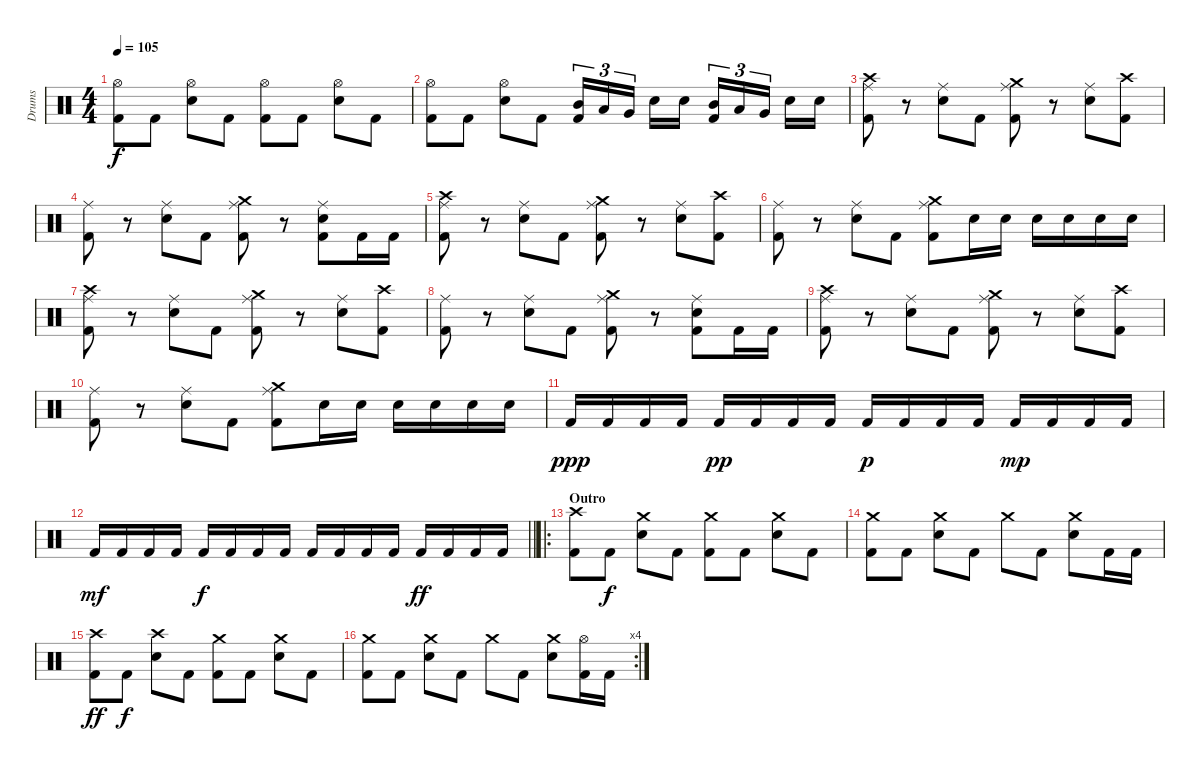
\track ("Drums" "Drums") {instrument percussion}
\staff {score}
\articulation defaults
\ts (4 4)
\tempo 105
\clef neutral
\ks c
("Hi-Hat (open)" "Kick (hit) 2").8{dy f} "Kick (hit) 2".8 ("Hi-Hat (open)" "Snare (hit) 2").8 "Kick (hit) 2".8 ("Hi-Hat (open)" "Kick (hit) 2").8 "Kick (hit) 2".8 ("Hi-Hat (open)" "Snare (hit) 2").8 "Kick (hit) 2".8 |
("Hi-Hat (open)" "Kick (hit) 2").8 "Kick (hit) 2".8 ("Hi-Hat (open)" "Snare (hit) 2").8 "Kick (hit) 2".8 ("Mid Tom (hit)" "Kick (hit) 2").16{tu (3 2)} "Low Tom (hit)".16{tu (3 2)} "Very Low Tom (hit)".16{tu (3 2) beam splitsecondary} "Snare (hit) 2".16 "Snare (hit) 2".16 ("Mid Tom (hit)" "Kick (hit) 2").16{tu (3 2)} "Low Tom (hit)".16{tu (3 2)} "Very Low Tom (hit)".16{tu (3 2) beam splitsecondary} "Snare (hit) 2".16 "Snare (hit) 2".16 |
("Crash high (hit)" "Ride (middle)" "Kick (hit) 2").8 r.8 ("Ride (middle)" "Snare (hit) 2").8 "Kick (hit) 2".8 ("Crash medium (hit)" "Ride (middle)" "Kick (hit) 2").8 r.8 ("Ride (middle)" "Snare (hit) 2").8 ("Crash high (hit)" "Kick (hit) 2").8 |
("Ride (middle)" "Kick (hit) 2").8 r.8 ("Ride (middle)" "Snare (hit) 2").8 "Kick (hit) 2".8 ("Crash medium (hit)" "Ride (middle)" "Kick (hit) 2").8 r.8 ("Ride (middle)" "Snare (hit) 2" "Kick (hit) 2").8 "Kick (hit) 2".16 "Kick (hit) 2".16 |
("Crash high (hit)" "Ride (middle)" "Kick (hit) 2").8 r.8 ("Ride (middle)" "Snare (hit) 2").8 "Kick (hit) 2".8 ("Crash medium (hit)" "Ride (middle)" "Kick (hit) 2").8 r.8 ("Ride (middle)" "Snare (hit) 2").8 ("Crash high (hit)" "Kick (hit) 2").8 |
("Ride (middle)" "Kick (hit) 2").8 r.8 ("Ride (middle)" "Snare (hit) 2").8 "Kick (hit) 2".8 ("Crash medium (hit)" "Ride (middle)" "Kick (hit) 2").8 "Snare (hit) 2".16 "Snare (hit) 2".16 "Snare (hit) 2".16 "Snare (hit) 2".16 "Snare (hit) 2".16 "Snare (hit) 2".16 |
("Crash high (hit)" "Ride (middle)" "Kick (hit) 2").8 r.8 ("Ride (middle)" "Snare (hit) 2").8 "Kick (hit) 2".8 ("Crash medium (hit)" "Ride (middle)" "Kick (hit) 2").8 r.8 ("Ride (middle)" "Snare (hit) 2").8 ("Crash high (hit)" "Kick (hit) 2").8 |
("Ride (middle)" "Kick (hit) 2").8 r.8 ("Ride (middle)" "Snare (hit) 2").8 "Kick (hit) 2".8 ("Crash medium (hit)" "Ride (middle)" "Kick (hit) 2").8 r.8 ("Ride (middle)" "Snare (hit) 2" "Kick (hit) 2").8 "Kick (hit) 2".16 "Kick (hit) 2".16 |
("Crash high (hit)" "Ride (middle)" "Kick (hit) 2").8 r.8 ("Ride (middle)" "Snare (hit) 2").8 "Kick (hit) 2".8 ("Crash medium (hit)" "Ride (middle)" "Kick (hit) 2").8 r.8 ("Ride (middle)" "Snare (hit) 2").8 ("Crash high (hit)" "Kick (hit) 2").8 |
("Ride (middle)" "Kick (hit) 2").8 r.8 ("Ride (middle)" "Snare (hit) 2").8 "Kick (hit) 2".8 ("Crash medium (hit)" "Ride (middle)" "Kick (hit) 2").8 "Snare (hit) 2".16 "Snare (hit) 2".16 "Snare (hit) 2".16 "Snare (hit) 2".16 "Snare (hit) 2".16 "Snare (hit) 2".16 |
"Kick (hit) 2".16{dy ppp} "Kick (hit) 2".16 "Kick (hit) 2".16 "Kick (hit) 2".16 "Kick (hit) 2".16{dy pp} "Kick (hit) 2".16 "Kick (hit) 2".16 "Kick (hit) 2".16 "Kick (hit) 2".16{dy p} "Kick (hit) 2".16 "Kick (hit) 2".16 "Kick (hit) 2".16 "Kick (hit) 2".16{dy mp} "Kick (hit) 2".16 "Kick (hit) 2".16 "Kick (hit) 2".16 |
\barLineRight lightlight "Kick (hit) 2".16{dy mf} "Kick (hit) 2".16 "Kick (hit) 2".16 "Kick (hit) 2".16 "Kick (hit) 2".16{dy f} "Kick (hit) 2".16 "Kick (hit) 2".16 "Kick (hit) 2".16 "Kick (hit) 2".16 "Kick (hit) 2".16 "Kick (hit) 2".16 "Kick (hit) 2".16 "Kick (hit) 2".16{dy ff} "Kick (hit) 2".16 "Kick (hit) 2".16 "Kick (hit) 2".16
|
\ro
\section ("" "Outro")
("Crash high (hit)" "Kick (hit) 2").8 "Kick (hit) 2".8{dy f} ("Crash medium (hit)" "Snare (hit) 2").8 "Kick (hit) 2".8 ("Crash medium (hit)" "Kick (hit) 2").8 "Kick (hit) 2".8 ("Crash medium (hit)" "Snare (hit) 2").8 "Kick (hit) 2".8 |
("Crash medium (hit)" "Kick (hit) 2").8 "Kick (hit) 2".8 ("Crash medium (hit)" "Snare (hit) 2").8 "Kick (hit) 2".8 "Crash medium (hit)".8 "Kick (hit) 2".8 ("Crash medium (hit)" "Snare (hit) 2").8 "Kick (hit) 2".16 "Kick (hit) 2".16 |
("Crash high (hit)" "Kick (hit) 2").8{dy ff} "Kick (hit) 2".8{dy f} ("Crash high (hit)" "Snare (hit) 2").8 "Kick (hit) 2".8 ("Crash medium (hit)" "Kick (hit) 2").8 "Kick (hit) 2".8 ("Crash medium (hit)" "Snare (hit) 2").8 "Kick (hit) 2".8 |
\rc 4
("Crash medium (hit)" "Kick (hit) 2").8 "Kick (hit) 2".8 ("Crash medium (hit)" "Snare (hit) 2").8 "Kick (hit) 2".8 "Crash medium (hit)".8 "Kick (hit) 2".8 ("Crash medium (hit)" "Snare (hit) 2").8 ("Hi-Hat (open)" "Kick (hit) 2").16 "Kick (hit) 2".16
